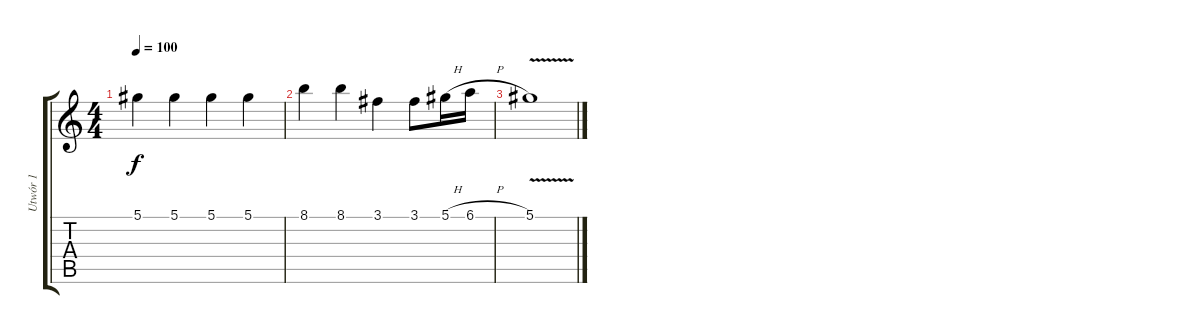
\track ("Utwór 1" "Utwór 1") {instrument acousticguitarsteel}
\staff {score tabs}
\tuning (Eb4 Bb3 Gb3 Db3 Ab2 Db2) {hide}
\ts (4 4)
\tempo 100
\clef g2
\ks c
5.1.4{dy f} 5.1.4 5.1.4 5.1.4 |
8.1.4 8.1.4 3.1.4 3.1.8 5.1{h}.16 6.1{h}.16 |
5.1{v}.1
